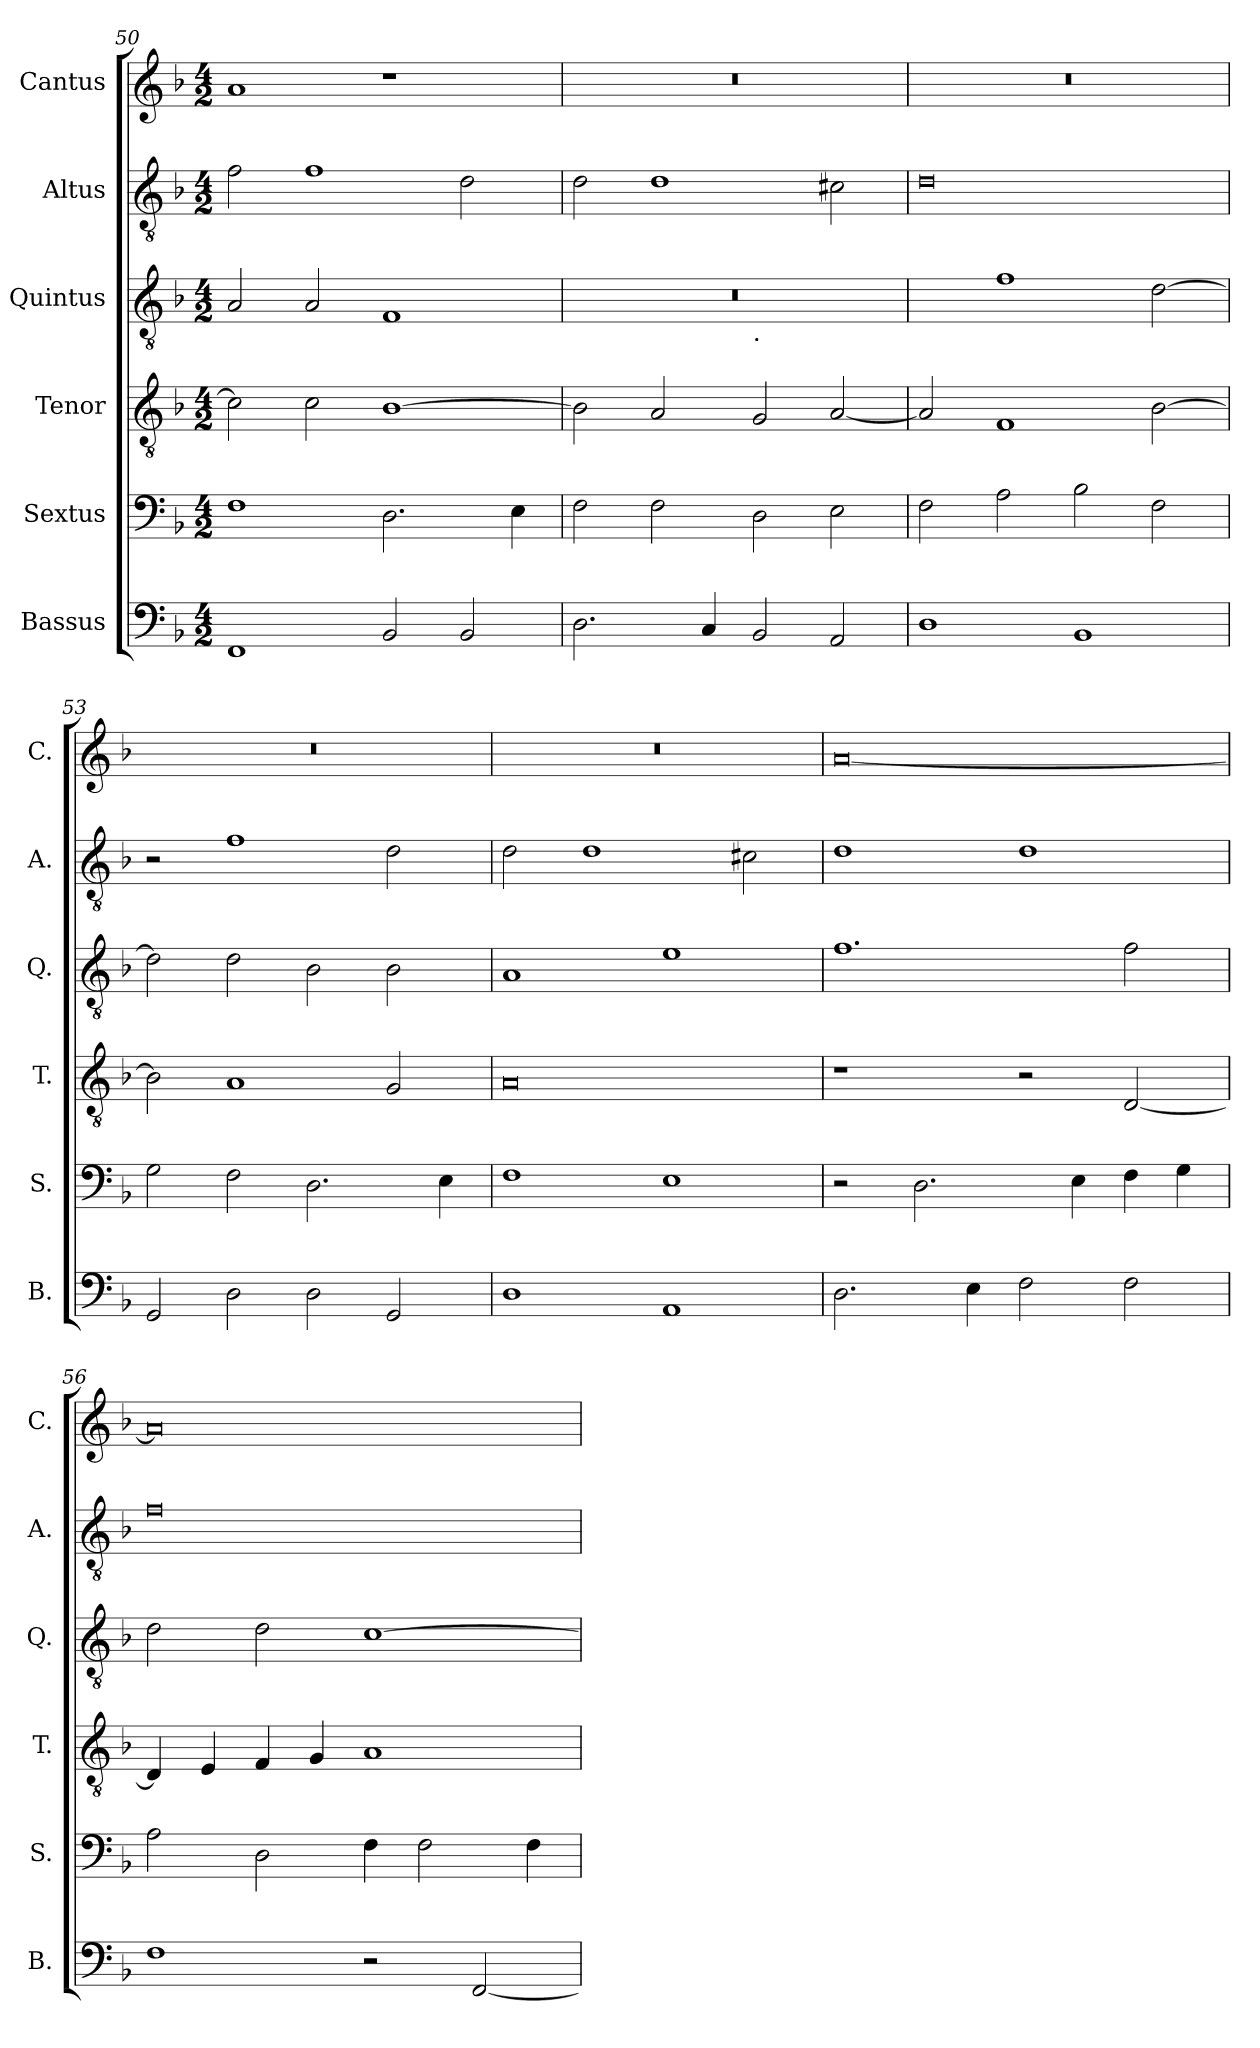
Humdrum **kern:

**kern	**kern	**kern	**kern	**kern	**kern
*part6	*part5	*part4	*part3	*part2	*part1
*staff6	*staff5	*staff4	*staff3	*staff2	*staff1
*I"Bassus	*I"Sextus	*I"Tenor	*I"Quintus	*I"Altus	*I"Cantus
*I'B.	*I'S.	*I'T.	*I'Q.	*I'A.	*I'C.
*clefF4	*clefF4	*clefGv2	*clefGv2	*clefGv2	*clefG2
*k[b-]	*k[b-]	*k[b-]	*k[b-]	*k[b-]	*k[b-]
*F:	*F:	*F:	*F:	*F:	*F:
*M4/2	*M4/2	*M4/2	*M4/2	*M4/2	*M4/2
=50	=50	=50	=50	=50	=50
1FF	1F	2c\]	2A/	2f\	1a
.	.	2c\	2A/	1f	.
2BB-/	2.D\	[1B-	1F	.	1r
2BB-/	.	.	.	2d\	.
.	4E\	.	.	.	.
!!LO:LB:g=z
=51	=51	=51	=51	=51	=51
*	*	*	*^	*	*
2.D\	2F\	2B-\]	0r	1ryy	2d\	0r
.	2F\	2A/	.	.	1d	.
4C/	.	.	.	.	.	.
!	!	!	!	!LO:TX:b:t=.	!	!
2BB-/	2D\	2G/	.	1ryy	.	.
2AA/	2E\	[2A/	.	.	2c#X\	.
*	*	*	*v	*v	*	*
=52	=52	=52	=52	=52	=52
1D	2F\	2A/]	2ryy	0d	0r
.	2A\	1F	1f	.	.
1BB-	2B-\	.	.	.	.
.	2F\	[2B-\	[2d\	.	.
=53	=53	=53	=53	=53	=53
2GG/	2G\	2B-\]	2d\]	2r	0r
2D\	2F\	1A	2d\	1f	.
2D\	2.D\	.	2B-\	.	.
2GG/	.	2G/	2B-\	2d\	.
.	4E\	.	.	.	.
=54	=54	=54	=54	=54	=54
1D	1F	0A	1A	2d\	0r
.	.	.	.	1d	.
1AA	1E	.	1e	.	.
.	.	.	.	2c#X\	.
=55	=55	=55	=55	=55	=55
2.D\	2r	1r	1.f	1d	[0a
.	2.D\	.	.	.	.
4E\	.	.	.	.	.
2F\	.	2r	.	1d	.
.	4E\	.	.	.	.
2F\	4F\	[2D/	2f\	.	.
.	4G\	.	.	.	.
=56	=56	=56	=56	=56	=56
1F	2A\	4D/]	2d\	0f	0a]
.	.	4E/	.	.	.
.	2D\	4F/	2d\	.	.
.	.	4G/	.	.	.
2r	4F\	1A	[1c	.	.
.	2F\	.	.	.	.
[2FF/	.	.	.	.	.
.	4F\	.	.	.	.
=	=	=	=	=	=
*-	*-	*-	*-	*-	*-
